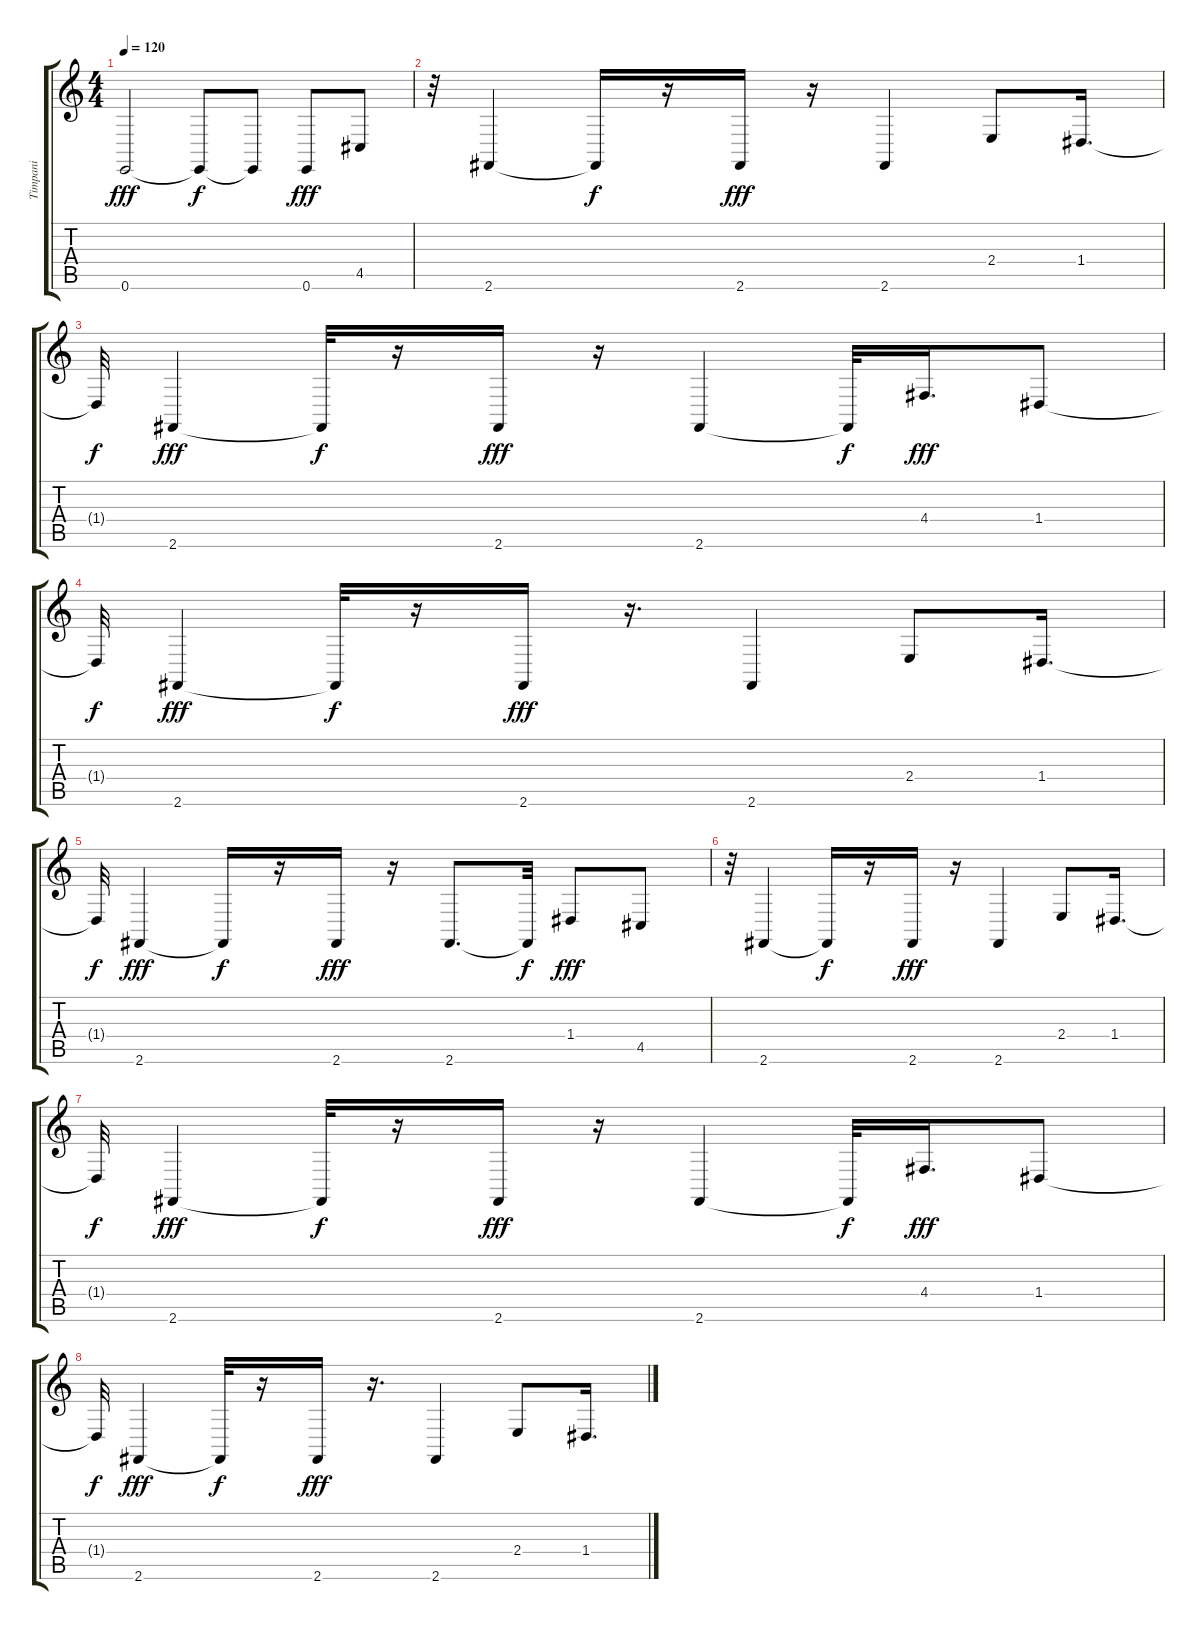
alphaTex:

\track ("Timpani" "Timpani") {instrument timpani}
\staff {score tabs}
\tuning (E4 B3 G3 D3 A2 E2) {hide}
\ts (4 4)
\tempo 120
\clef g2
\ks c
0.6.2{dy fff} 0.6{t}.8{dy f} 0.6{t}.8 0.6.8{dy fff} 4.5.8 |
r.32 2.6.4 2.6{t}.16{dy f} r.16 2.6.16{dy fff} r.16 2.6.4 2.4.8 1.4.16{d} |
1.4{t}.32{dy f} 2.6.4{dy fff} 2.6{t}.32{dy f} r.16 2.6.16{dy fff} r.16 2.6.4 2.6{t}.32{dy f} 4.4.16{d dy fff} 1.4.8 |
1.4{t}.32{dy f} 2.6.4{dy fff} 2.6{t}.32{dy f} r.16 2.6.16{dy fff} r.16{d} 2.6.4 2.4.8 1.4.16{d} |
1.4{t}.32{dy f} 2.6.4{dy fff} 2.6{t}.16{dy f} r.16 2.6.16{dy fff} r.16 2.6.8{d} 2.6{t}.32{dy f} 1.4.8{dy fff} 4.5.8 |
r.32 2.6.4 2.6{t}.16{dy f} r.16 2.6.16{dy fff} r.16 2.6.4 2.4.8 1.4.16{d} |
1.4{t}.32{dy f} 2.6.4{dy fff} 2.6{t}.32{dy f} r.16 2.6.16{dy fff} r.16 2.6.4 2.6{t}.32{dy f} 4.4.16{d dy fff} 1.4.8 |
1.4{t}.32{dy f} 2.6.4{dy fff} 2.6{t}.32{dy f} r.16 2.6.16{dy fff} r.16{d} 2.6.4 2.4.8 1.4.16{d}
